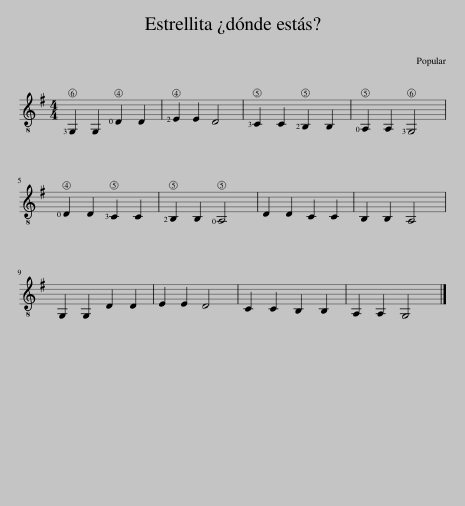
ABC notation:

X:1
L:1/8
M:4/4
I:linebreak $
K:G
V:1 treble-8
V:1
 !3!G,2 G,2 !0!D2 D2 | !2!E2 E2 D4 | !3!C2 C2 !2!B,2 B,2 | !0!A,2 A,2 !3!G,4 |$ !0!D2 D2 !3!C2 C2 | %5
 !2!B,2 B,2 !0!A,4 | D2 D2 C2 C2 | B,2 B,2 A,4 |$ G,2 G,2 D2 D2 | E2 E2 D4 | %10
 C2 C2 B,2 B,2 | A,2 A,2 G,4 |] %12
